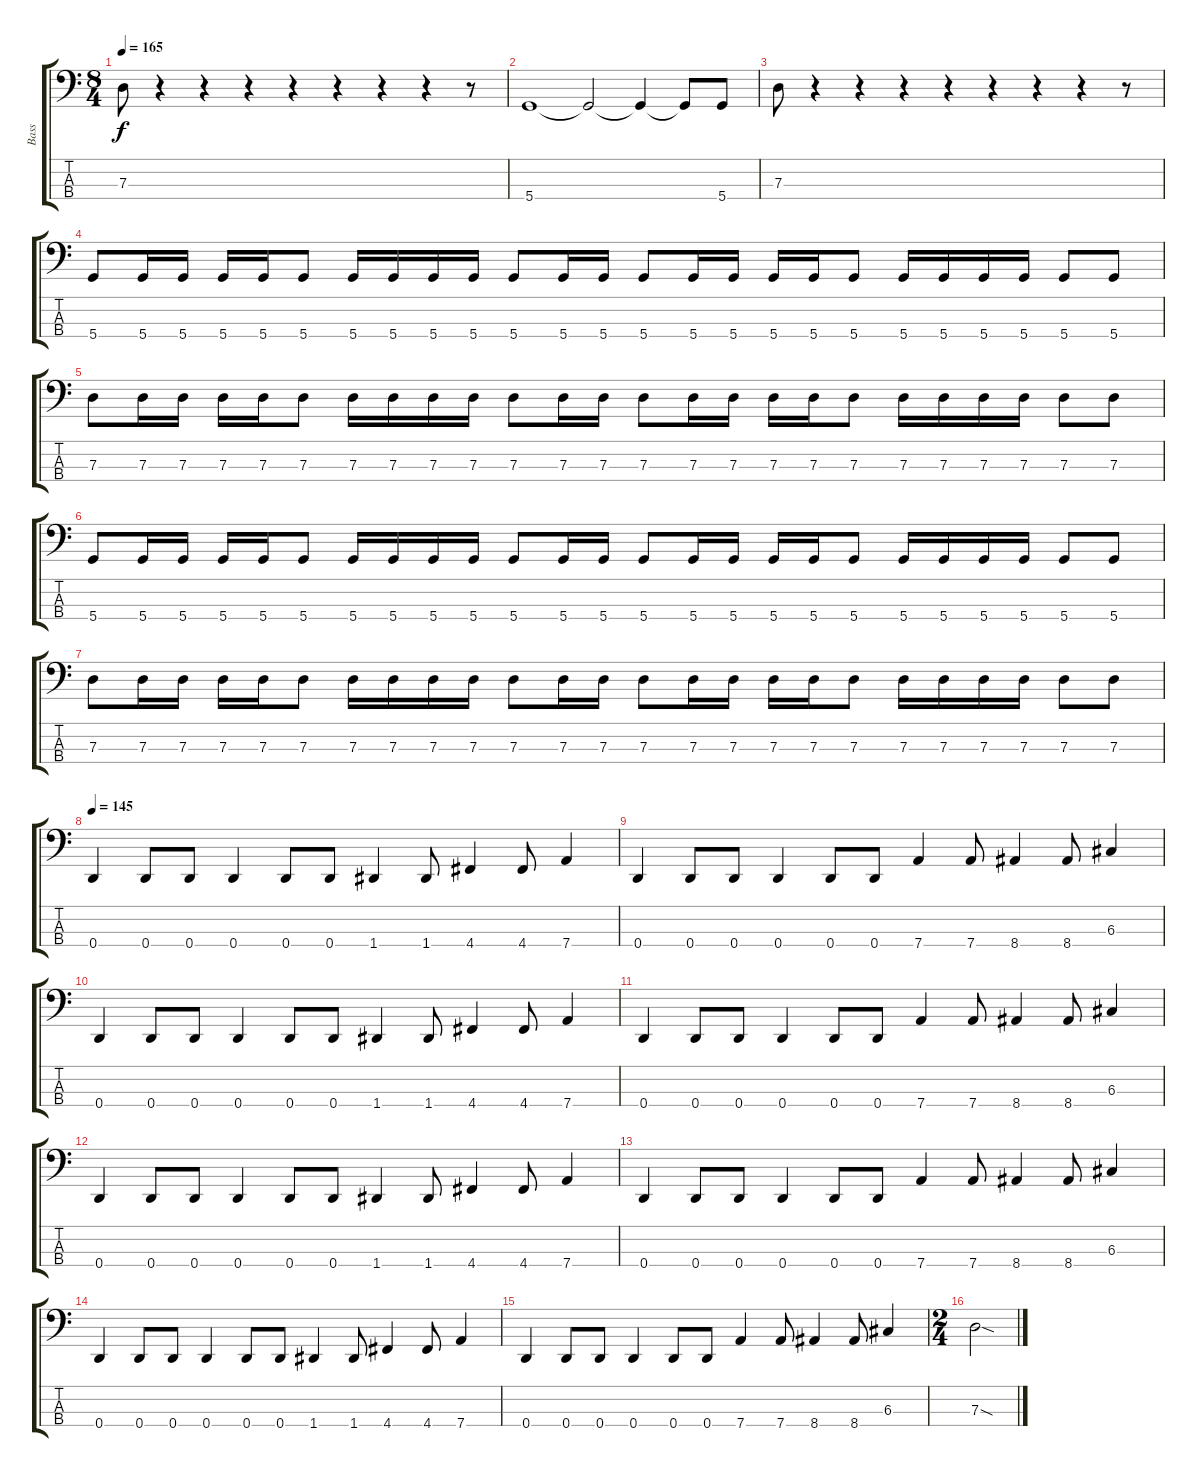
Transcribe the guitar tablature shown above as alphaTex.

\track ("Bass" "Bass") {instrument electricbassfinger}
\staff {score tabs}
\tuning (F2 C2 G1 D1) {hide}
\ts (8 4)
\tempo 165
\clef f4
\ks c
7.3.8{dy f} r.4 r.4 r.4 r.4 r.4 r.4 r.4 r.8 |
5.4.1 5.4{t}.2 5.4{t}.4 5.4{t}.8 5.4.8 |
7.3.8 r.4 r.4 r.4 r.4 r.4 r.4 r.4 r.8 |
5.4.8 5.4.16 5.4.16 5.4.16 5.4.16 5.4.8 5.4.16 5.4.16 5.4.16 5.4.16 5.4.8 5.4.16 5.4.16 5.4.8 5.4.16 5.4.16 5.4.16 5.4.16 5.4.8 5.4.16 5.4.16 5.4.16 5.4.16 5.4.8 5.4.8 |
7.3.8 7.3.16 7.3.16 7.3.16 7.3.16 7.3.8 7.3.16 7.3.16 7.3.16 7.3.16 7.3.8 7.3.16 7.3.16 7.3.8 7.3.16 7.3.16 7.3.16 7.3.16 7.3.8 7.3.16 7.3.16 7.3.16 7.3.16 7.3.8 7.3.8 |
5.4.8 5.4.16 5.4.16 5.4.16 5.4.16 5.4.8 5.4.16 5.4.16 5.4.16 5.4.16 5.4.8 5.4.16 5.4.16 5.4.8 5.4.16 5.4.16 5.4.16 5.4.16 5.4.8 5.4.16 5.4.16 5.4.16 5.4.16 5.4.8 5.4.8 |
7.3.8 7.3.16 7.3.16 7.3.16 7.3.16 7.3.8 7.3.16 7.3.16 7.3.16 7.3.16 7.3.8 7.3.16 7.3.16 7.3.8 7.3.16 7.3.16 7.3.16 7.3.16 7.3.8 7.3.16 7.3.16 7.3.16 7.3.16 7.3.8 7.3.8 |
\tempo 145
0.4.4 0.4.8 0.4.8 0.4.4 0.4.8 0.4.8 1.4.4 1.4.8 4.4.4 4.4.8 7.4.4 |
0.4.4 0.4.8 0.4.8 0.4.4 0.4.8 0.4.8 7.4.4 7.4.8 8.4.4 8.4.8 6.3.4 |
0.4.4 0.4.8 0.4.8 0.4.4 0.4.8 0.4.8 1.4.4 1.4.8 4.4.4 4.4.8 7.4.4 |
0.4.4 0.4.8 0.4.8 0.4.4 0.4.8 0.4.8 7.4.4 7.4.8 8.4.4 8.4.8 6.3.4 |
0.4.4 0.4.8 0.4.8 0.4.4 0.4.8 0.4.8 1.4.4 1.4.8 4.4.4 4.4.8 7.4.4 |
0.4.4 0.4.8 0.4.8 0.4.4 0.4.8 0.4.8 7.4.4 7.4.8 8.4.4 8.4.8 6.3.4 |
0.4.4 0.4.8 0.4.8 0.4.4 0.4.8 0.4.8 1.4.4 1.4.8 4.4.4 4.4.8 7.4.4 |
0.4.4 0.4.8 0.4.8 0.4.4 0.4.8 0.4.8 7.4.4 7.4.8 8.4.4 8.4.8 6.3.4 |
\ts (2 4)
7.3{sod}.2
